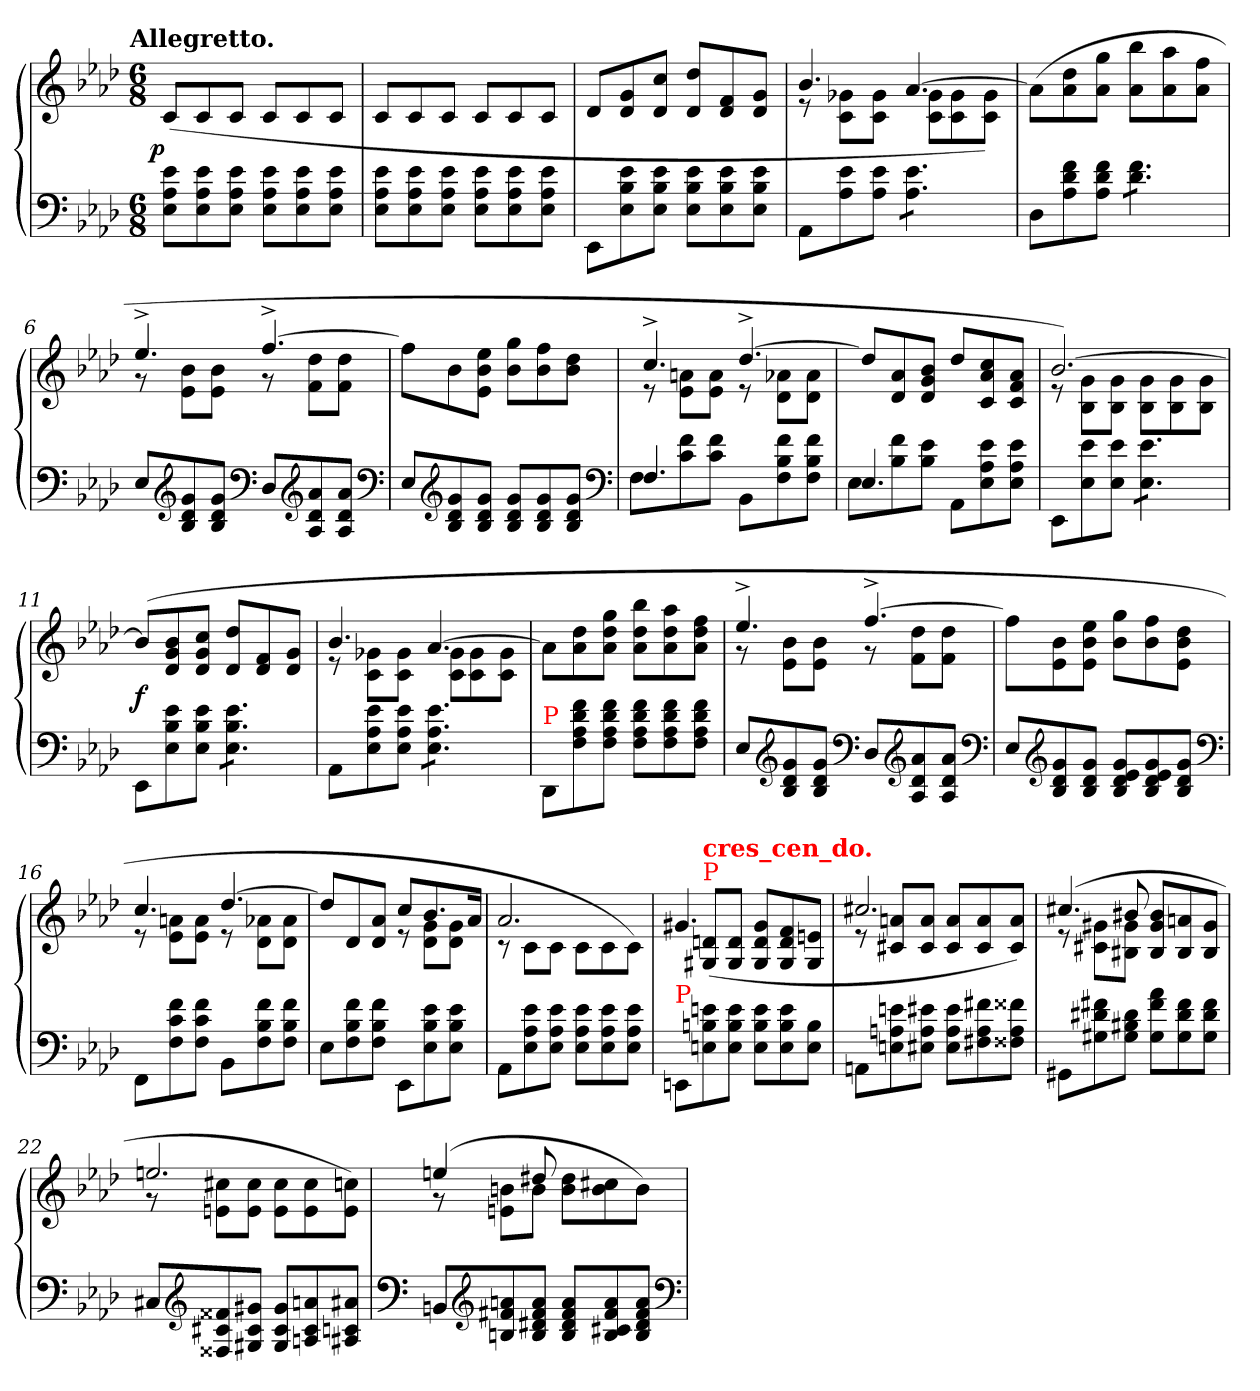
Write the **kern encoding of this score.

**kern	**kern	**dynam
*part1	*part1	*part1
*staff2	*staff1	*staff1/2
*clefF4	*clefG2	*
*k[b-e-a-d-]	*k[b-e-a-d-]	*
*A-:	*A-:	*
!!LO:TX:omd:t=Allegretto.
*M6/8	*M6/8	*
*MM114	*MM114	*
=1	=1	=1
!	!	!LO:DY:rj
8e- 8A- 8E-L	(>8cL	p
8e- 8A- 8E-	8c	.
8e- 8A- 8E-J	8cJ	.
8e- 8A- 8E-L	8cL	.
8e- 8A- 8E-	8c	.
8e- 8A- 8E-J	8cJ	.
=2	=2	=2
8e- 8A- 8E-L	8cL	.
8e- 8A- 8E-	8c	.
8e- 8A- 8E-J	8cJ	.
8e- 8A- 8E-L	8cL	.
8e- 8A- 8E-	8c	.
8e- 8A- 8E-J	8cJ	.
=3	=3	=3
8EE-\L	8d-L	.
8e-\ 8B-\ 8E-\	8g 8d-	.
8e- 8B- 8E-J	8cc 8d-J	.
8e- 8B- 8E-L	8dd- 8d-L	.
8e- 8B- 8E-	8f 8d-	.
8e- 8B- 8E-J	8g 8d-J	.
=4	=4	=4
*	*^	*
8AA-L	4.b-	8re	.
8e- 8A-	.	8g-X 8cL	.
8e- 8A-J	.	8g- 8cJ	.
!LO:TX:a:color=red:t=P	!	!	!
*tremolo	*	*	*
8e- 8A-L	[4.a-	8g- 8cL	.
8e- 8A-	.	8g- 8c	.
8e- 8A-J	.	8g- 8cJ)	.
*Xtremolo	*	*	*
*	*v	*v	*
=5	=5	=5
8D-L	(>8a-L]	.
8f 8d- 8A-	8dd- 8a-	.
8f 8d- 8A-J	8gg 8a-J	.
*tremolo	*	*
8f 8d-L	8bb- 8a-L	.
8f 8d-	8aa- 8a-	.
8f 8d-J	8ff 8a-J	.
*Xtremolo	*	*
=6	=6	=6
*	*^	*
8E-L	4.ee-^	8rg	.
*clefG2	*	*	*
8g 8d- 8B-	.	8b- 8e-L	.
8g 8d- 8B-J	.	8b- 8e-J	.
*clefF4	*	*	*
8D-L	[4.ff^	8rg	.
*clefG2	*	*	*
8a- 8d- 8A-	.	8dd- 8fL	.
8a- 8d- 8A-J	.	8dd- 8fJ	.
*	*v	*v	*
*clefF4	*	*
=7	=7	=7
8E-L	8ffL]	.
*clefG2	*	*
8g 8d- 8B-	8b-	.
8g 8d- 8B-J	8ee- 8b- 8e-J	.
8g 8d- 8B-L	8gg 8b-L	.
8g 8d- 8B-	8ff 8b-	.
8g 8d- 8B-J	8dd- 8b-J	.
*clefF4	*	*
=8	=8	=8
*^	*^	*
4.F	8FL	4.cc^	8re	.
.	8f 8c	.	8an 8e-L	.
.	8f 8cJ	.	8a 8e-J	.
4.ryy	8BB-L	[4.dd-^	8re	.
.	8f 8B- 8F	.	8a-X 8d-L	.
.	8f 8B- 8FJ	.	8a- 8d-J	.
*	*	*v	*v	*
=9	=9	=9	=9
4.E-	8E-L	8dd-L]	.
.	8f 8B-	8a- 8d-	.
.	8e- 8B-J	8b- 8g 8d-J	.
4.ryy	8AA-L	8dd-L	.
.	8e- 8A- 8E-	8cc 8a- 8c	.
.	8e- 8A- 8E-J	8a- 8f 8cJ	.
=10	=10	=10	=10
*	*	*^	*
!LO:TX:a:color=red:t=P	!	!	!	!
*v	*v	*	*	*
8EE-/L	[2.b-)	8re	.
8e-\ 8E-\	.	8g 8B-L	.
8e-\ 8E-\J	.	8g 8B-J	.
*tremolo	*	*	*
*	*tremolo	*	*
8e- 8E-L	.	8g 8B-L	.
8e- 8E-	.	8g 8B-	.
8e- 8E-J	.	8g 8B-J	.
*	*Xtremolo	*	*
*Xtremolo	*	*	*
*	*v	*v	*
=11	=11	=11
8EE-\L	(>8b-L]	f
8e-\ 8B-\ 8E-\	8b- 8g 8d-	.
8e- 8B- 8E-J	8cc 8g 8d-J	.
*tremolo	*	*
8e- 8B- 8E-L	8dd- 8d-L	.
8e- 8B- 8E-	8f 8d-	.
8e- 8B- 8E-J	8g 8d-J	.
*Xtremolo	*	*
=12	=12	=12
*	*^	*
8AA-L	4.b-	8re	.
8e- 8A- 8E-	.	8g-X 8cL	.
8e- 8A- 8E-J	.	8g- 8cJ	.
*tremolo	*	*	*
8e- 8A- 8E-L	[4.a-	8g- 8cL	.
8e- 8A- 8E-	.	8g- 8c	.
8e- 8A- 8E-J	.	8g- 8cJ	.
*Xtremolo	*	*	*
=13	=13	=13	=13
!	!LO:TX:a:color=red:t=P	!	!
!LO:TX:a:color=red:t=P	!	!	!
*	*v	*v	*
8DD-/L	8a-L]	.
8f\ 8d-\ 8A-\ 8F\	8dd- 8a-	.
8f\ 8d-\ 8A-\ 8F\J	8gg 8dd- 8a-J	.
8f 8d- 8A- 8FL	8bb- 8dd- 8a-L	.
8f 8d- 8A- 8F	8aa- 8dd- 8a-	.
8f 8d- 8A- 8FJ	8ff 8dd- 8a-J	.
=14	=14	=14
*	*^	*
8E-L	4.ee-^	8rg	.
*clefG2	*	*	*
8g 8d- 8B-	.	8b- 8e-L	.
8g 8d- 8B-J	.	8b- 8e-J	.
*clefF4	*	*	*
8D-L	[4.ff^	8rg	.
*clefG2	*	*	*
8a- 8d- 8A-	.	8dd- 8fL	.
8a- 8d- 8A-J	.	8dd- 8fJ	.
*	*v	*v	*
*clefF4	*	*
=15	=15	=15
8E-L	8ffL]	.
*clefG2	*	*
8g 8d- 8B-	8b- 8e-	.
8g 8d- 8B-J	8ee- 8b- 8e-J	.
8g 8e- 8d- 8B-L	8gg 8b-L	.
8g 8e- 8d- 8B-	8ff 8b-	.
8g 8d- 8B-J	8dd- 8b- 8e-J	.
*clefF4	*	*
=16	=16	=16
*	*^	*
8FFL	4.cc	8re	.
8f 8c 8F	.	8an 8e-L	.
8f 8c 8FJ	.	8a 8e-J	.
8BB-L	[4.dd-	8re	.
8f 8B- 8F	.	8a-X 8d-L	.
8f 8B- 8FJ	.	8a- 8d-J	.
=17	=17	=17	=17
8E-L	8dd-L]	4.ryy	.
8f 8B- 8F	8d-	.	.
8f 8B- 8FJ	8a- 8d-J	.	.
8EE-L	8ccL	8re	.
8e- 8B- 8E-	8.b-	8g 8d-L	.
8e- 8B- 8E-J	.	8g 8d-J	.
.	16a-Jk	.	.
=18	=18	=18	=18
8AA-L	2.a-	8rc	.
8e- 8A- 8E-	.	8cL	.
8e- 8A- 8E-J	.	8cJ	.
8e- 8A- 8E-L	.	8cL	.
8e- 8A- 8E-	.	8c	.
8e- 8A- 8E-J	.	8cJ)	.
=19	=19	=19	=19
!LO:TX:a:color=red:t=P	!	!	!
8EEn/L	4.g#X	8ryy	.
!	!	!LO:TX:a:color=red:t=P	!
!	!	!LO:TX:a:B:color=red:t=cres_cen_do.	!
8en\ 8Bn\ 8En\	.	(>8dn/ 8G#X/L	.
8e\ 8B\ 8E\J	.	8d/ 8G#/J	.
8e\ 8B\ 8E\L	8g#/ 8d/ 8G#/L	4.ryy	.
8e\ 8B\ 8E\	8f/ 8d/ 8G#/	.	.
8B\ 8E\J	8e/ 8G#/J	.	.
=20	=20	=20	=20
8AAnL	2.cc#X	8re	.
8en\ 8An\ 8En\	.	8an/ 8c#X/L	.
8e#X 8A 8E#XJ	.	8a 8c#J	.
8e#\ 8A\ 8E#\L	.	8a/ 8c#/L	.
8f#X 8A 8F#X	.	8a 8c#	.
8f##X 8A 8F##XJ	.	8a 8c#J)	.
=21	=21	=21	=21
!	!LO:N:vis=4.	!	!
8GG#XL	(>4cc#X	8re	.
8f#X 8d#X 8G#	.	8g#X 8c#XL	.
8d#\ 8B#X\ 8G#\J	8b#X	8g# 8B#XJ	.
8a-\ 8f#\ 8G#\L	8b# 8g# 8B#L	4.ryy	.
8f#\ 8d#\ 8G#\	8an 8B#	.	.
8f#\ 8d#\ 8G#\J	8g# 8B#J	.	.
=22	=22	=22	=22
8C#XL	2.een	8rg	.
*clefG2	*	*	*
8f##X 8c#X 8F##X	.	8cc#X 8enL	.
8g#X 8c# 8G#XJ	.	8cc# 8eJ	.
8g# 8c# 8G#L	.	8cc# 8eL	.
8an 8c# 8An	.	8cc# 8e	.
8a#X 8cn 8A#XJ	.	8ccn 8eJ)	.
=23	=23	=23	=23
*clefF4	*	*	*
8BBnL	(>4een	8rg	.
*clefG2	*	*	*
8an 8f#X 8B	.	8bn 8eL	.
8a 8f# 8d#X 8BJ	8dd#X	8bJ	.
8a 8f# 8d# 8BL	8dd#\ 8b\L	4.ryy	.
8a 8f# 8c#X 8B	8cc#X 8b	.	.
8a 8f# 8d# 8BJ	8bJ)	.	.
*	*v	*v	*
*clefF4	*	*
=	=	=
*-	*-	*-
